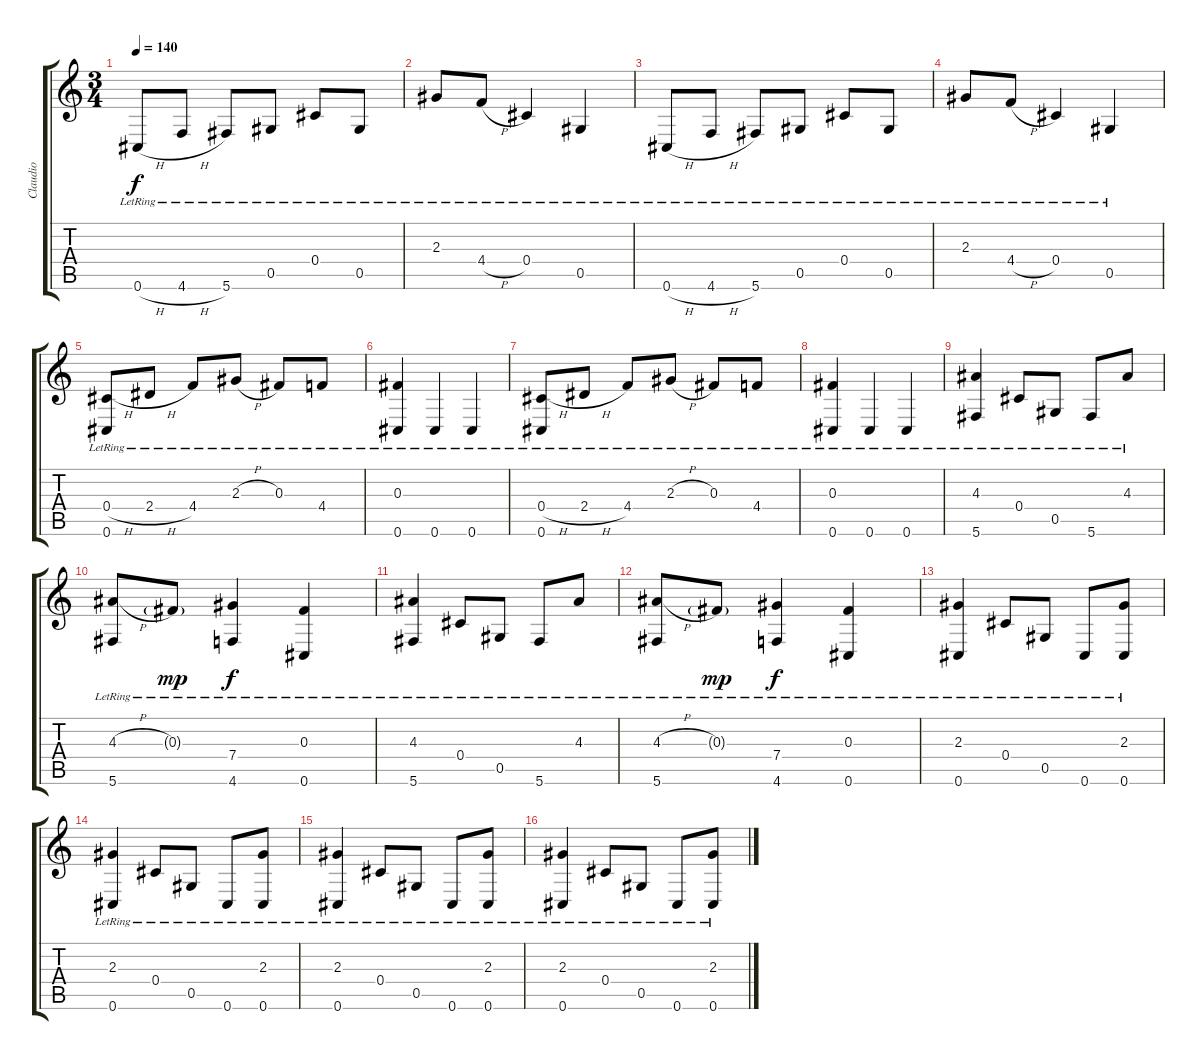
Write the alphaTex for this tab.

\track ("Claudio" "Claudio") {instrument acousticguitarnylon}
\staff {score tabs}
\tuning (Eb4 Bb3 Gb3 Db3 Ab2 Db2) {hide}
\ts (3 4)
\tempo 140
\clef g2
\ks c
0.6{h lr}.8{dy f} 4.6{h lr}.8 5.6{lr}.8 0.5{lr}.8 0.4{lr}.8 0.5{lr}.8 |
2.3{lr}.8 4.4{h lr}.8 0.4{lr}.4 0.5{lr}.4 |
0.6{h lr}.8 4.6{h lr}.8 5.6{lr}.8 0.5{lr}.8 0.4{lr}.8 0.5{lr}.8 |
2.3{lr}.8 4.4{h lr}.8 0.4{lr}.4 0.5{lr}.4 |
(0.4{h lr} 0.6{lr}).8 2.4{h lr}.8 4.4{lr}.8 2.3{h lr}.8 0.3{lr}.8 4.4{lr}.8 |
(0.3{lr} 0.6{lr}).4 0.6{lr}.4 0.6{lr}.4 |
(0.4{h lr} 0.6{lr}).8 2.4{h lr}.8 4.4{lr}.8 2.3{h lr}.8 0.3{lr}.8 4.4{lr}.8 |
(0.3{lr} 0.6{lr}).4 0.6{lr}.4 0.6{lr}.4 |
(4.3{lr} 5.6{lr}).4 0.4{lr}.8 0.5{lr}.8 5.6{lr}.8 4.3{lr}.8 |
(4.3{h lr} 5.6{lr}).8 0.3{g lr}.8{dy mp} (7.4{lr} 4.6{lr}).4{dy f} (0.3{lr} 0.6{lr}).4 |
(4.3{lr} 5.6{lr}).4 0.4{lr}.8 0.5{lr}.8 5.6{lr}.8 4.3{lr}.8 |
(4.3{h lr} 5.6{lr}).8 0.3{g lr}.8{dy mp} (7.4{lr} 4.6{lr}).4{dy f} (0.3{lr} 0.6{lr}).4 |
(2.3{lr} 0.6{lr}).4 0.4{lr}.8 0.5{lr}.8 0.6{lr}.8 (2.3{lr} 0.6{lr}).8 |
(2.3{lr} 0.6{lr}).4 0.4{lr}.8 0.5{lr}.8 0.6{lr}.8 (2.3{lr} 0.6{lr}).8 |
(2.3{lr} 0.6{lr}).4 0.4{lr}.8 0.5{lr}.8 0.6{lr}.8 (2.3{lr} 0.6{lr}).8 |
(2.3{lr} 0.6{lr}).4 0.4{lr}.8 0.5{lr}.8 0.6{lr}.8 (2.3{lr} 0.6{lr}).8
